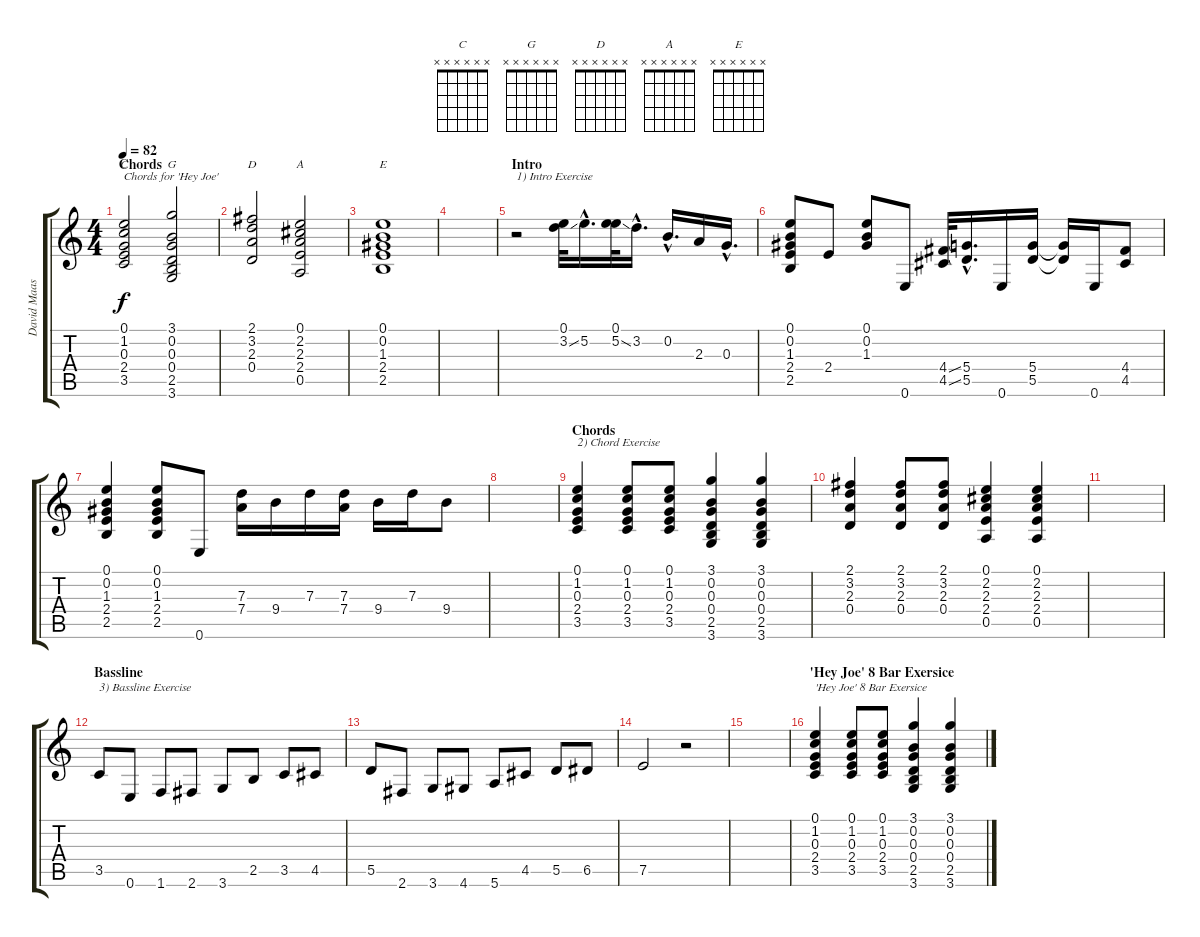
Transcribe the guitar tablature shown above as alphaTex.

\track ("David Maas - Guitar" "David Maas") {instrument electricguitarclean}
\staff {score tabs}
\tuning (E4 B3 G3 D3 A2 E2) {hide}
\chord ("C" x x x x x x) {firstfret 0}
\chord ("G" x x x x x x) {firstfret 0}
\chord ("D" x x x x x x) {firstfret 0}
\chord ("A" x x x x x x) {firstfret 0}
\chord ("E" x x x x x x) {firstfret 0}
\ts (4 4)
\section ("" "Chords")
\tempo 82
\clef g2
\ks c
(0.1 1.2 0.3 2.4 3.5).2{ch "C" txt "Chords for 'Hey Joe'" dy f instrument electricguitarclean} (3.1 0.2 0.3 0.4 2.5 3.6).2{ch "G"} |
(2.1 3.2 2.3 0.4).2{ch "D"} (0.1 2.2 2.3 2.4 0.5).2{ch "A"} |
(0.1 0.2 1.3 2.4 2.5).1{ch "E"} |
|
\section ("" "Intro")
r.2{txt "1) Intro Exercise"} (0.1 3.2{ss}).32 5.2{hac}.16{d} (0.1 5.2{ss}).32 3.2{hac}.16{d} 0.2{hac}.16{d} 2.3.16 0.3{hac}.16{d} |
(0.1 0.2 1.3 2.4 2.5).8 2.4.8 (0.1 0.2 1.3).8 0.6.8 (4.4{ss} 4.5{ss}).32 (5.4{hac} 5.5{hac}).16{d} 0.6.16 (5.4 5.5).16 (5.4{t} 5.5{t}).16 0.6.16 (4.4 4.5).8 |
(0.1 0.2 1.3 2.4 2.5).4 (0.1 0.2 1.3 2.4 2.5).8 0.6.8 (7.3 7.4).16 9.4.16 7.3.16 (7.3 7.4).16 9.4.16 7.3.16 9.4.8 |
|
\section ("" "Chords")
(0.1 1.2 0.3 2.4 3.5).4{txt "2) Chord Exercise"} (0.1 1.2 0.3 2.4 3.5).8 (0.1 1.2 0.3 2.4 3.5).8 (3.1 0.2 0.3 0.4 2.5 3.6).4 (3.1 0.2 0.3 0.4 2.5 3.6).4 |
(2.1 3.2 2.3 0.4).4 (2.1 3.2 2.3 0.4).8 (2.1 3.2 2.3 0.4).8 (0.1 2.2 2.3 2.4 0.5).4 (0.1 2.2 2.3 2.4 0.5).4 |
|
\section ("" "Bassline")
3.5.8{txt "3) Bassline Exercise"} 0.6.8 1.6.8 2.6.8 3.6.8 2.5.8 3.5.8 4.5.8 |
5.5.8 2.6.8 3.6.8 4.6.8 5.6.8 4.5.8 5.5.8 6.5.8 |
7.5.2 r.2 |
|
\section ("" "'Hey Joe' 8 Bar Exersice")
(0.1 1.2 0.3 2.4 3.5).4{txt "'Hey Joe' 8 Bar Exersice"} (0.1 1.2 0.3 2.4 3.5).8 (0.1 1.2 0.3 2.4 3.5).8 (3.1 0.2 0.3 0.4 2.5 3.6).4 (3.1 0.2 0.3 0.4 2.5 3.6).4
